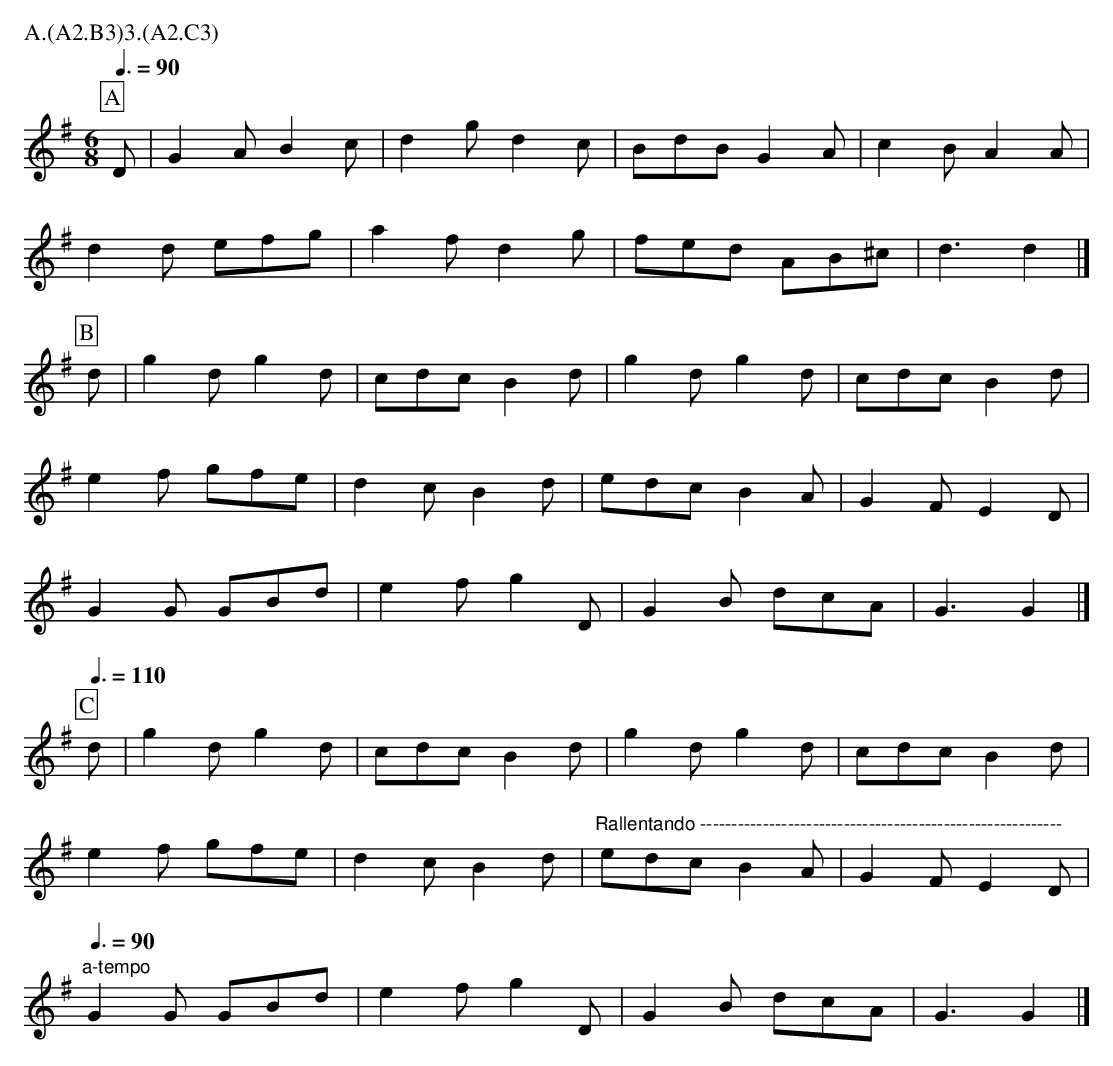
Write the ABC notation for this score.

X:1
T:Jockie to the Fair Brackley
W: This is the long version, also used at Ring meetings.
W: Note the 4th set of corners (C-music) are danced initially at a faster tempo, slowing in middle to the original tempo.
W: ABC applications don't seem to be able to reproduce gradual changes of tempo so the abc file won't play this change exactly.
M:6/8
L:1/8
Q:3/8=90
P:A.(A2.B3)3.(A2.C3)
K:G
P:A
D|G2A B2c|d2g d2c|BdB G2A |c2B A2A|
d2d efg|a2f d2g|fed AB^c|d3  d2 |]
P:B
d|g2d g2d|cdc B2d|g2d g2d |cdc B2d|
e2f gfe|d2c B2d|edc B2A | G2F E2D|
 G2G GBd|e2f g2D|G2B dcA |G3  G2 |]
P:C
Q: 3/8=110
d|g2d g2d|cdc B2d|g2d g2d |cdc B2d|
e2f gfe|d2 c B2d|"Rallentando ----------------------------------------------------------" edc B2A | G2F E2D|
"a-tempo"  [Q: 3/8=90 ] G2G GBd|e2f g2D|G2B dcA |G3  G2 |]
